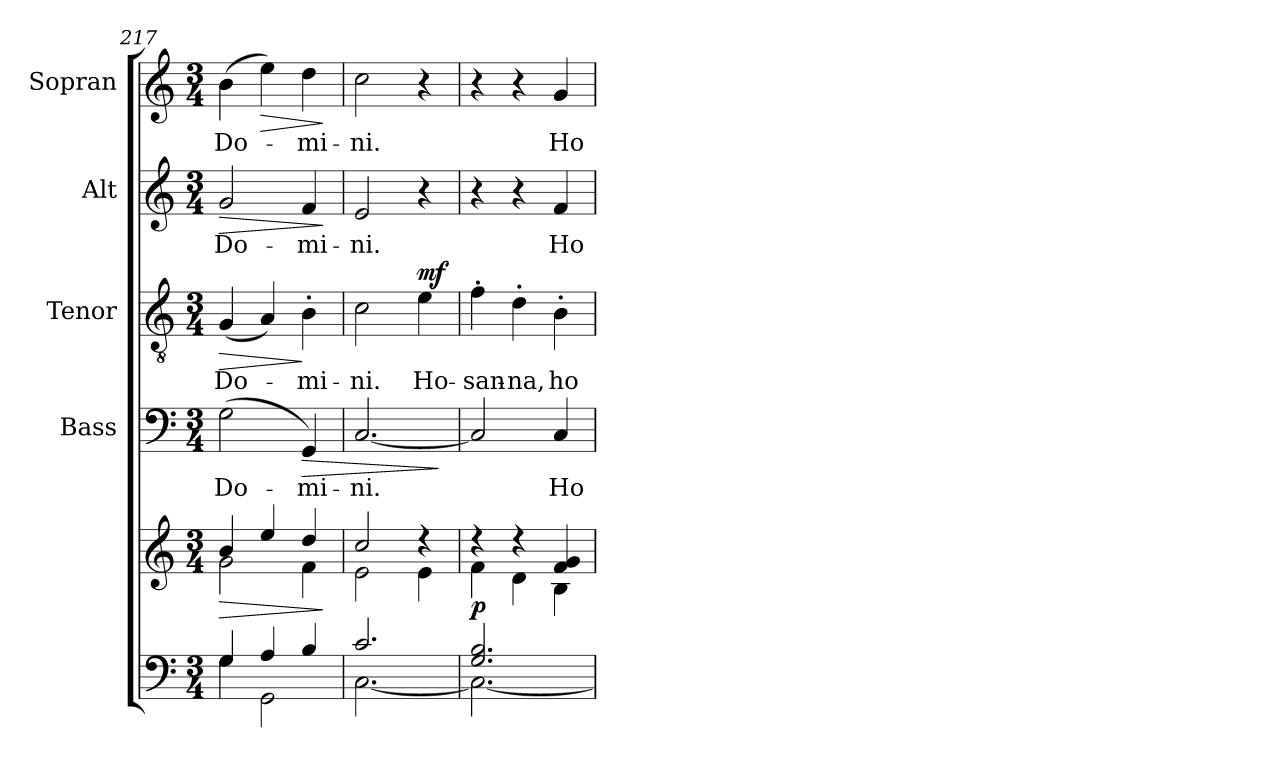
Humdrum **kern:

**kern	**kern	**dynam	**kern	**text	**dynam	**kern	**text	**dynam	**kern	**text	**dynam	**kern	**text	**dynam
*part5	*part5	*part5	*part4	*part4	*part4	*part3	*part3	*part3	*part2	*part2	*part2	*part1	*part1	*part1
*staff6	*staff5	*staff5/6	*staff4	*staff4	*staff4	*staff3	*staff3	*staff3	*staff2	*staff2	*staff2	*staff1	*staff1	*staff1
*	*	*	*I"Bass	*	*	*I"Tenor	*	*	*I"Alt	*	*	*I"Sopran	*	*
*	*	*	*I'B.	*	*	*I'T.	*	*	*I'A.	*	*	*I'S.	*	*
*clefF4	*clefG2	*	*clefF4	*	*	*clefGv2	*	*	*clefG2	*	*	*clefG2	*	*
*k[]	*k[]	*	*k[]	*	*	*k[]	*	*	*k[]	*	*	*k[]	*	*
*C:	*C:	*	*C:	*	*	*C:	*	*	*C:	*	*	*C:	*	*
*M3/4	*M3/4	*	*M3/4	*	*	*M3/4	*	*	*M3/4	*	*	*M3/4	*	*
=217	=217	=217	=217	=217	=217	=217	=217	=217	=217	=217	=217	=217	=217	=217
*^	*	*	*	*	*	*	*	*	*	*	*	*	*	*
!	!	!	!LO:HP:b	!	!LO:LY:b	!	!	!LO:LY:b	!LO:HP:b	!	!LO:LY:b	!LO:HP:b	!	!LO:LY:b	!
*	*	*^	*	*	*	*	*	*	*	*	*	*	*	*	*
4G/	4G\	4b/	2g\	>	(>2G\	Do-	.	(<4G/	Do-	>	2g/	Do-	>	(>4b\	Do-	.
!	!	!	!	!	!	!	!	!	!	!	!	!	!	!	!	!LO:HP:b
4A/	2GG\	4ee/	.	.	.	.	.	4A/)	.	.	.	.	.	4ee\)	.	>
!	!	!	!	!	!	!LO:LY:b	!LO:HP:b	!	!LO:LY:b	!	!	!LO:LY:b	!	!	!LO:LY:b	!
4B/	.	4dd/	4f\	.	4GG/)	-mi-	>	4B'>\	-mi-	]	4f/	-mi-	.	4dd\	-mi-	.
*v	*v	*	*	*	*	*	*	*	*	*	*	*	*	*	*	*
*	*v	*v	*	*	*	*	*	*	*	*	*	*	*	*	*
.	.	]	.	.	.	.	.	.	.	.	]	.	.	]
=218	=218	=218	=218	=218	=218	=218	=218	=218	=218	=218	=218	=218	=218	=218
*^	*^	*	*	*	*	*	*	*	*	*	*	*	*	*
!	!	!	!	!	!	!LO:LY:b	!	!	!LO:LY:b	!	!	!LO:LY:b	!	!	!LO:LY:b	!
2.c/	[<2.C\	2cc/	2e\	.	[2.C/	-ni.	.	2c\	-ni.	.	2e/	-ni.	.	2cc\	-ni.	.
!	!	!	!	!	!	!	!	!	!LO:LY:b	!LO:DY:a	!	!	!	!	!	!
.	.	4rdd	4e\	.	.	.	.	4e\	Ho-	mf	4r	.	.	4r	.	.
*v	*v	*	*	*	*	*	*	*	*	*	*	*	*	*	*	*
*	*v	*v	*	*	*	*	*	*	*	*	*	*	*	*	*
.	.	.	.	.	]	.	.	.	.	.	.	.	.	.
!!LO:PB:g=z
=219	=219	=219	=219	=219	=219	=219	=219	=219	=219	=219	=219	=219	=219	=219
*^	*^	*	*	*	*	*	*	*	*	*	*	*	*	*
!	!	!	!	!LO:DY:b	!	!	!	!	!LO:LY:b	!	!	!	!	!	!	!
2.G/ 2.B/	2.C\_	4rdd	4f\	p	2C/]	.	.	4f'>\	-san-	.	4r	.	.	4r	.	.
!	!	!	!	!	!	!	!	!	!LO:LY:b	!	!	!	!	!	!	!
.	.	4rdd	4d\	.	.	.	.	4d'>\	-na,	.	4r	.	.	4r	.	.
!	!	!	!	!	!	!LO:LY:b	!	!	!LO:LY:b	!	!	!LO:LY:b	!	!	!LO:LY:b	!
.	.	4f/ 4g/	4B\	.	4C/	Ho-	.	4B'>\	ho-	.	4f/	Ho-	.	4g/	Ho-	.
*v	*v	*	*	*	*	*	*	*	*	*	*	*	*	*	*	*
*	*v	*v	*	*	*	*	*	*	*	*	*	*	*	*	*
=	=	=	=	=	=	=	=	=	=	=	=	=	=	=
*-	*-	*-	*-	*-	*-	*-	*-	*-	*-	*-	*-	*-	*-	*-
